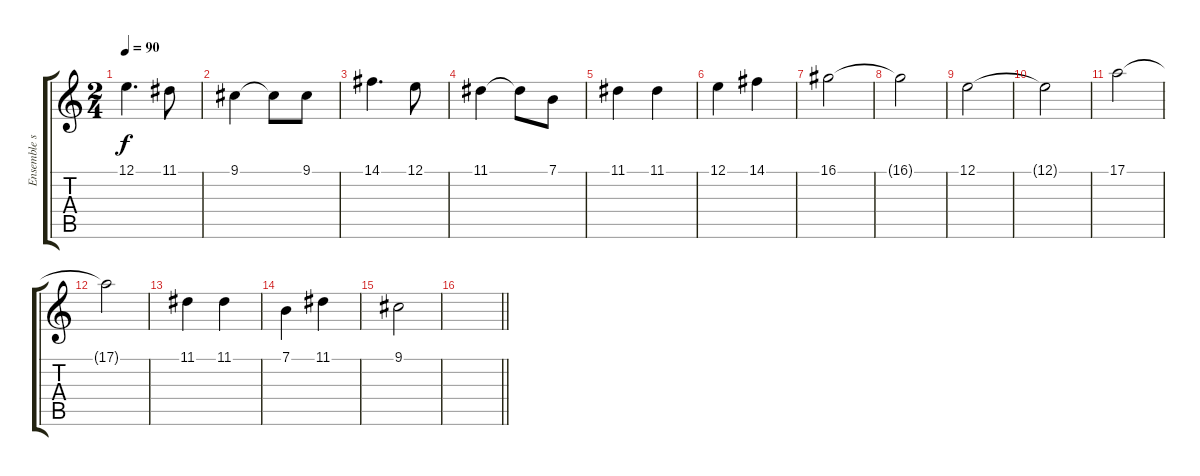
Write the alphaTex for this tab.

\track ("Ensemble string" "Ensemble s") {instrument stringensemble1}
\staff {score tabs}
\tuning (E4 B3 G3 D3 A2 E2) {hide}
\ts (2 4)
\tempo 90
\clef g2
\ks c
12.1.4{d dy f} 11.1.8 |
9.1.4 9.1{t}.8 9.1.8 |
14.1.4{d} 12.1.8 |
11.1.4 11.1{t}.8 7.1.8 |
11.1.4 11.1.4 |
12.1.4 14.1.4 |
16.1.2 |
16.1{t}.2 |
12.1.2 |
12.1{t}.2 |
17.1.2 |
17.1{t}.2 |
11.1.4 11.1.4 |
7.1.4 11.1.4 |
9.1.2 |
\barLineRight lightlight
